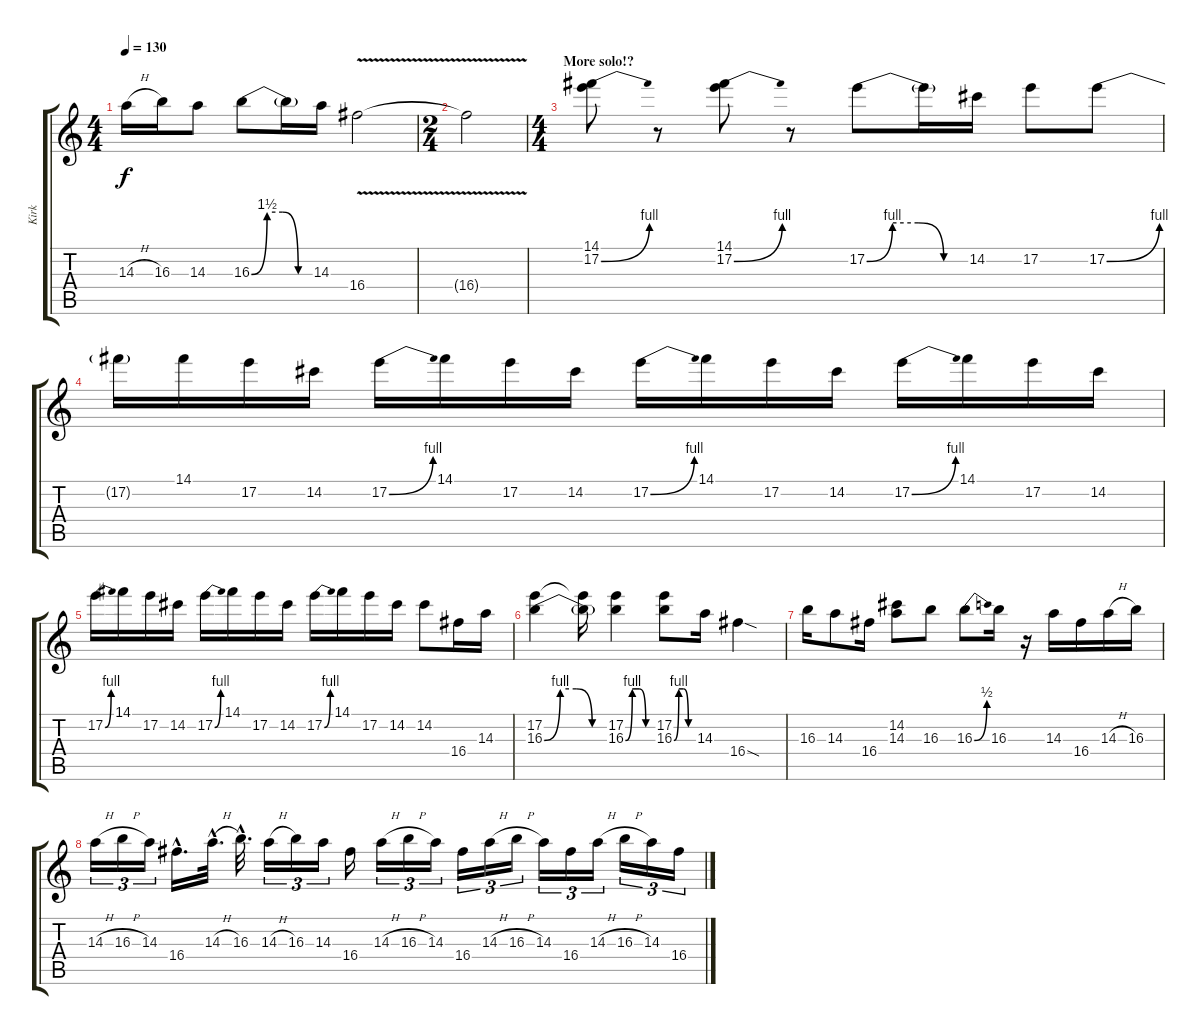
\track ("Kirk" "Kirk") {instrument distortionguitar}
\staff {score tabs}
\tuning (E4 B3 G3 D3 A2 E2) {hide}
\ts (4 4)
\tempo 130
\clef g2
\ks c
14.3{h}.16{dy f} 16.3.16 14.3.8 16.3{be (custom 0 0 15 6 30 6 45 0 60 0)}.8 16.3{t}.16 14.3.16 16.4{v}.2 |
\ts (2 4)
16.4{t}.2 |
\ts (4 4)
\section ("" "More solo!?")
(14.1 17.2{be (bend 0 0 60 4)}).8 r.8 (14.1 17.2{be (bend 0 0 60 4)}).8 r.8 17.2{be (custom 0 0 15 4 30 4 45 0 60 0)}.8 17.2{t}.16 14.2.16 17.2.8 17.2{be (bend 0 0 60 4)}.8 |
17.2{t}.16 14.1.16 17.2.16 14.2.16 17.2{be (bend 0 0 60 4)}.16 14.1.16 17.2.16 14.2.16 17.2{be (bend 0 0 60 4)}.16 14.1.16 17.2.16 14.2.16 17.2{be (bend 0 0 60 4)}.16 14.1.16 17.2.16 14.2.16 |
17.2{be (bend 0 0 60 4)}.16 14.1.16 17.2.16 14.2.16 17.2{be (bend 0 0 60 4)}.16 14.1.16 17.2.16 14.2.16 17.2{be (bend 0 0 60 4)}.16 14.1.16 17.2.16 14.2.16 14.2.8 16.4.16 14.3.16 |
(17.2 16.3{be (custom 0 0 15 4 30 4 45 0 60 0)}).4 (17.2{t} 16.3{t}).16 (17.2 16.3{be (custom 0 0 15 4 30 4 45 0 60 0)}).4 (17.2 16.3{be (custom 0 0 15 4 30 4 45 0 60 0)}).8 14.3.16 16.4{sod}.4 |
16.3.16 14.3.8 16.4.16 (14.2 14.3).8 16.3.8 16.3{be (bend 0 0 60 2)}.8 16.3.16 r.16 14.3.16 16.4.16 14.3{h}.16 16.3.16 |
14.3{h}.16{tu (3 2)} 16.3{h}.16{tu (3 2)} 14.3.16{tu (3 2)} 16.4{hac}.16{d} 14.3{h hac}.32{d} 16.3{hac}.32{d} 14.3{h}.16{tu (3 2)} 16.3.16{tu (3 2)} 14.3.16{tu (3 2)} 16.4.16 14.3{h}.16{tu (3 2)} 16.3{h}.16{tu (3 2)} 14.3.16{tu (3 2)} 16.4.16{tu (3 2)} 14.3{h}.16{tu (3 2)} 16.3{h}.16{tu (3 2)} 14.3.16{tu (3 2)} 16.4.16{tu (3 2)} 14.3{h}.16{tu (3 2)} 16.3{h}.16{tu (3 2)} 14.3.16{tu (3 2)} 16.4.16{tu (3 2)}
